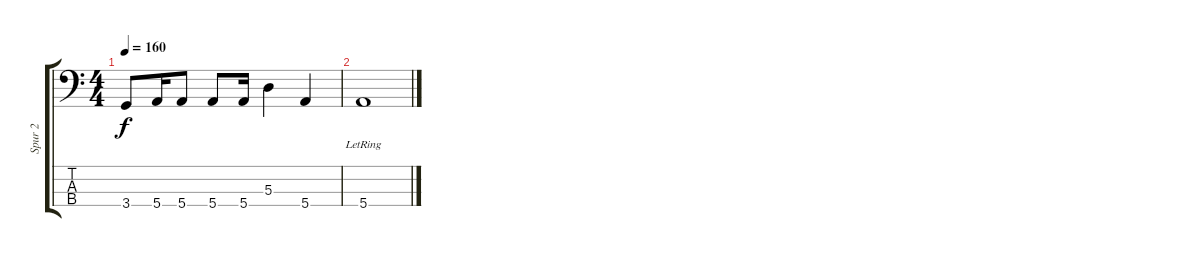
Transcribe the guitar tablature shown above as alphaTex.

\track ("Spur 2" "Spur 2") {instrument electricbassfinger}
\staff {score tabs}
\tuning (G2 D2 A1 E1) {hide}
\ts (4 4)
\tempo 160
\clef f4
\ks c
3.4.8{dy f} 5.4.16 5.4.8 5.4.8 5.4.16 5.3.4 5.4.4 |
5.4{lr}.1
